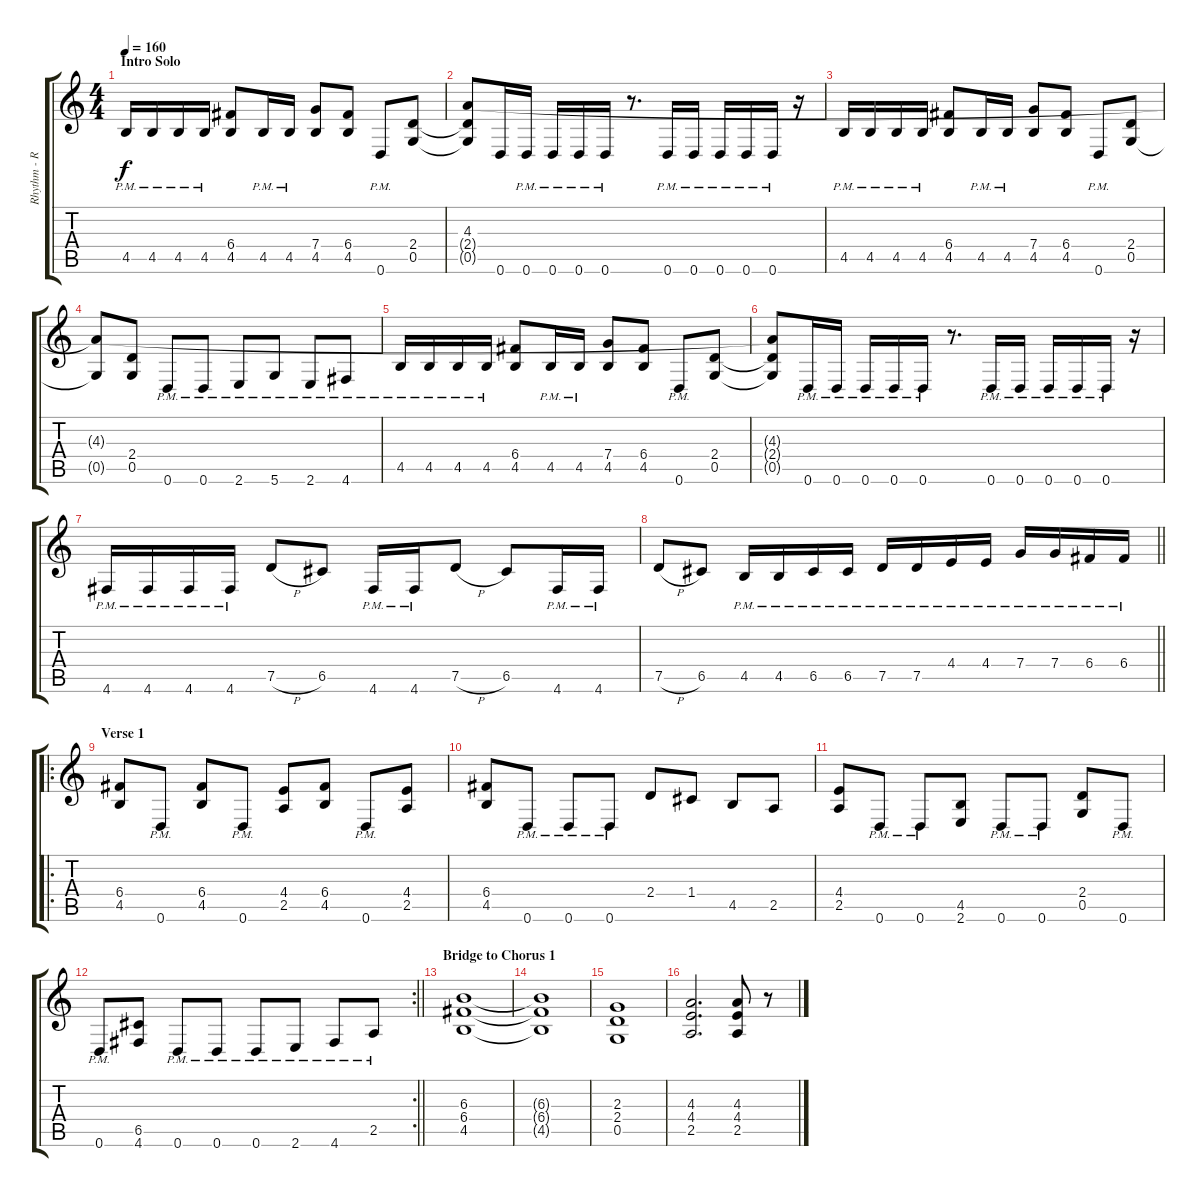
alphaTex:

\track ("Rhythm - Right" "Rhythm - R") {instrument distortionguitar}
\staff {score tabs}
\tuning (D4 A3 F3 C3 G2 D2) {hide}
\ts (4 4)
\section ("" "Intro Solo")
\tempo 160
\clef g2
\ks c
4.5{pm}.16{dy f} 4.5{pm}.16 4.5{pm}.16 4.5{pm}.16 (6.4 4.5).8 4.5{pm}.16 4.5{pm}.16 (7.4 4.5).8 (6.4 4.5).8 0.6{pm}.8 (2.4 0.5).8 |
(4.3 2.4{t} 0.5{t}).8 0.6.16 0.6{pm}.16 0.6{pm}.16 0.6{pm}.16 0.6{pm}.16 r.8{d} 0.6{pm}.16 0.6{pm}.16 0.6{pm}.16 0.6{pm}.16 0.6{pm}.16 r.16 |
4.5{pm}.16 4.5{pm}.16 4.5{pm}.16 4.5{pm}.16 (6.4 4.5).8 4.5{pm}.16 4.5{pm}.16 (7.4 4.5).8 (6.4 4.5).8 0.6{pm}.8 (2.4 0.5).8 |
(4.3{t} 0.5{t}).8 (2.4 0.5).8 0.6{pm}.8 0.6{pm}.8 2.6{pm}.8 5.6{pm}.8 2.6{pm}.8 4.6{pm}.8 |
4.5{pm}.16 4.5{pm}.16 4.5{pm}.16 4.5{pm}.16 (6.4 4.5).8 4.5{pm}.16 4.5{pm}.16 (7.4 4.5).8 (6.4 4.5).8 0.6{pm}.8 (2.4 0.5).8 |
(4.3{t} 2.4{t} 0.5{t}).8 0.6{pm}.16 0.6{pm}.16 0.6{pm}.16 0.6{pm}.16 0.6{pm}.16 r.8{d} 0.6{pm}.16 0.6{pm}.16 0.6{pm}.16 0.6{pm}.16 0.6{pm}.16 r.16 |
4.6{pm}.16 4.6{pm}.16 4.6{pm}.16 4.6{pm}.16 7.5{h}.8 6.5.8 4.6{pm}.16 4.6{pm}.16 7.5{h}.8 6.5.8 4.6{pm}.16 4.6{pm}.16 |
\barLineRight lightlight
7.5{h}.8 6.5.8 4.5{pm}.16 4.5{pm}.16 6.5{pm}.16 6.5{pm}.16 7.5{pm}.16 7.5{pm}.16 4.4{pm}.16 4.4{pm}.16 7.4{pm}.16 7.4{pm}.16 6.4{pm}.16 6.4{pm}.16 |
\ro
\section ("" "Verse 1")
(6.4 4.5).8 0.6{pm}.8 (6.4 4.5).8 0.6{pm}.8 (4.4 2.5).8 (6.4 4.5).8 0.6{pm}.8 (4.4 2.5).8 |
(6.4 4.5).8 0.6{pm}.8 0.6{pm}.8 0.6{pm}.8 2.4.8 1.4.8 4.5.8 2.5.8 |
(4.4 2.5).8 0.6{pm}.8 0.6{pm}.8 (4.5 2.6).8 0.6{pm}.8 0.6{pm}.8 (2.4 0.5).8 0.6{pm}.8 |
\rc 2
\barLineRight lightlight
0.6{pm}.8 (6.5 4.6).8 0.6{pm}.8 0.6{pm}.8 0.6{pm}.8 2.6{pm}.8 4.6{pm}.8 2.5{pm}.8 |
\section ("" "Bridge to Chorus 1")
(6.3 6.4 4.5).1 |
(6.3{t} 6.4{t} 4.5{t}).1 |
(2.3 2.4 0.5).1 |
(4.3 4.4 2.5).2{d} (4.3 4.4 2.5).8 r.8
